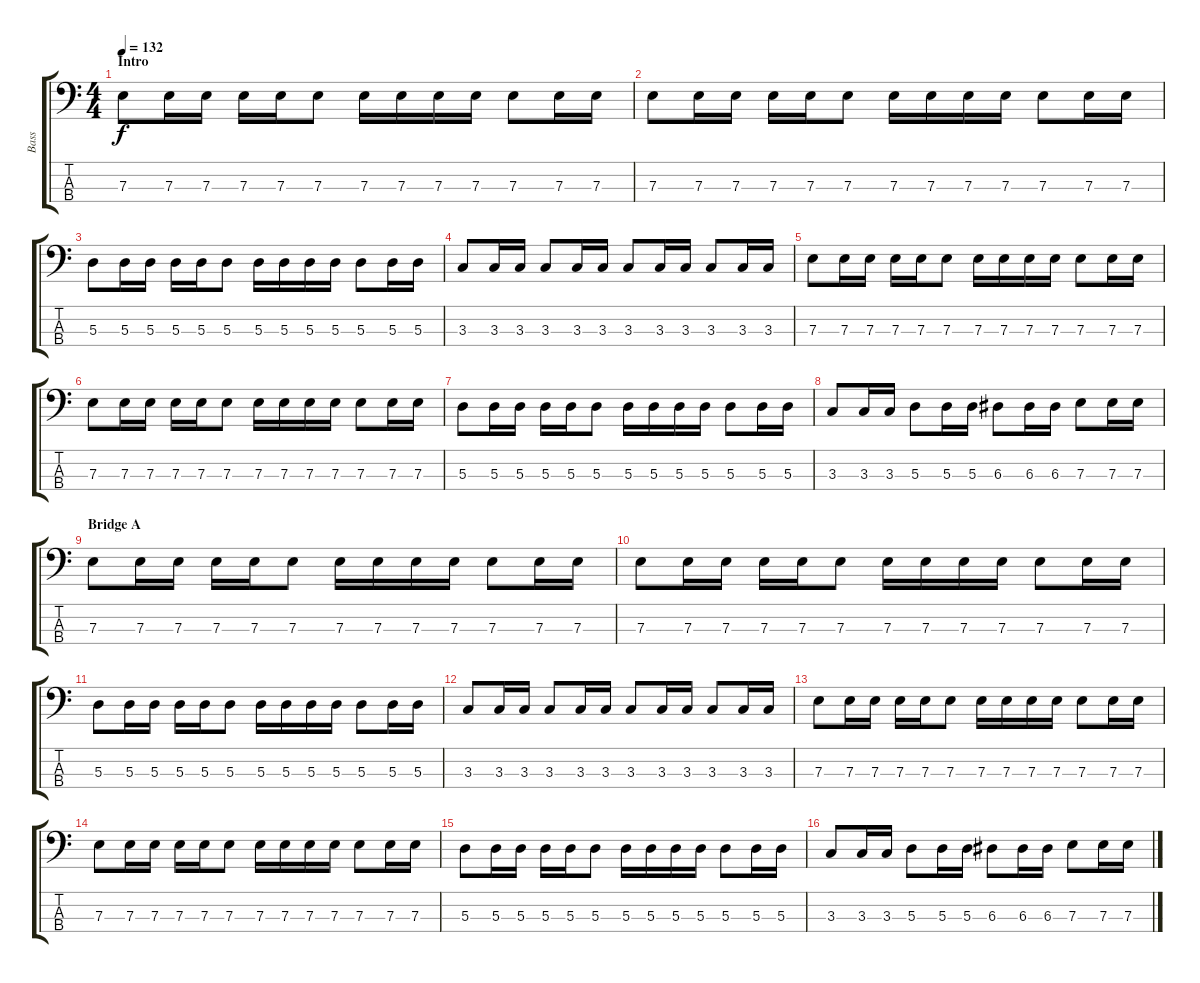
\track ("Bass" "Bass") {instrument electricbassfinger}
\staff {score tabs}
\tuning (G2 D2 A1 E1) {hide}
\ts (4 4)
\section ("" "Intro")
\tempo 132
\clef f4
\ks c
7.3.8{dy f instrument electricbassfinger} 7.3.16 7.3.16 7.3.16 7.3.16 7.3.8 7.3.16 7.3.16 7.3.16 7.3.16 7.3.8 7.3.16 7.3.16 |
7.3.8 7.3.16 7.3.16 7.3.16 7.3.16 7.3.8 7.3.16 7.3.16 7.3.16 7.3.16 7.3.8 7.3.16 7.3.16 |
5.3.8 5.3.16 5.3.16 5.3.16 5.3.16 5.3.8 5.3.16 5.3.16 5.3.16 5.3.16 5.3.8 5.3.16 5.3.16 |
3.3.8 3.3.16 3.3.16 3.3.8 3.3.16 3.3.16 3.3.8 3.3.16 3.3.16 3.3.8 3.3.16 3.3.16 |
7.3.8 7.3.16 7.3.16 7.3.16 7.3.16 7.3.8 7.3.16 7.3.16 7.3.16 7.3.16 7.3.8 7.3.16 7.3.16 |
7.3.8 7.3.16 7.3.16 7.3.16 7.3.16 7.3.8 7.3.16 7.3.16 7.3.16 7.3.16 7.3.8 7.3.16 7.3.16 |
5.3.8 5.3.16 5.3.16 5.3.16 5.3.16 5.3.8 5.3.16 5.3.16 5.3.16 5.3.16 5.3.8 5.3.16 5.3.16 |
3.3.8 3.3.16 3.3.16 5.3.8 5.3.16 5.3.16 6.3.8 6.3.16 6.3.16 7.3.8 7.3.16 7.3.16 |
\section ("" "Bridge A")
7.3.8 7.3.16 7.3.16 7.3.16 7.3.16 7.3.8 7.3.16 7.3.16 7.3.16 7.3.16 7.3.8 7.3.16 7.3.16 |
7.3.8 7.3.16 7.3.16 7.3.16 7.3.16 7.3.8 7.3.16 7.3.16 7.3.16 7.3.16 7.3.8 7.3.16 7.3.16 |
5.3.8 5.3.16 5.3.16 5.3.16 5.3.16 5.3.8 5.3.16 5.3.16 5.3.16 5.3.16 5.3.8 5.3.16 5.3.16 |
3.3.8 3.3.16 3.3.16 3.3.8 3.3.16 3.3.16 3.3.8 3.3.16 3.3.16 3.3.8 3.3.16 3.3.16 |
7.3.8 7.3.16 7.3.16 7.3.16 7.3.16 7.3.8 7.3.16 7.3.16 7.3.16 7.3.16 7.3.8 7.3.16 7.3.16 |
7.3.8 7.3.16 7.3.16 7.3.16 7.3.16 7.3.8 7.3.16 7.3.16 7.3.16 7.3.16 7.3.8 7.3.16 7.3.16 |
5.3.8 5.3.16 5.3.16 5.3.16 5.3.16 5.3.8 5.3.16 5.3.16 5.3.16 5.3.16 5.3.8 5.3.16 5.3.16 |
3.3.8 3.3.16 3.3.16 5.3.8 5.3.16 5.3.16 6.3.8 6.3.16 6.3.16 7.3.8 7.3.16 7.3.16
